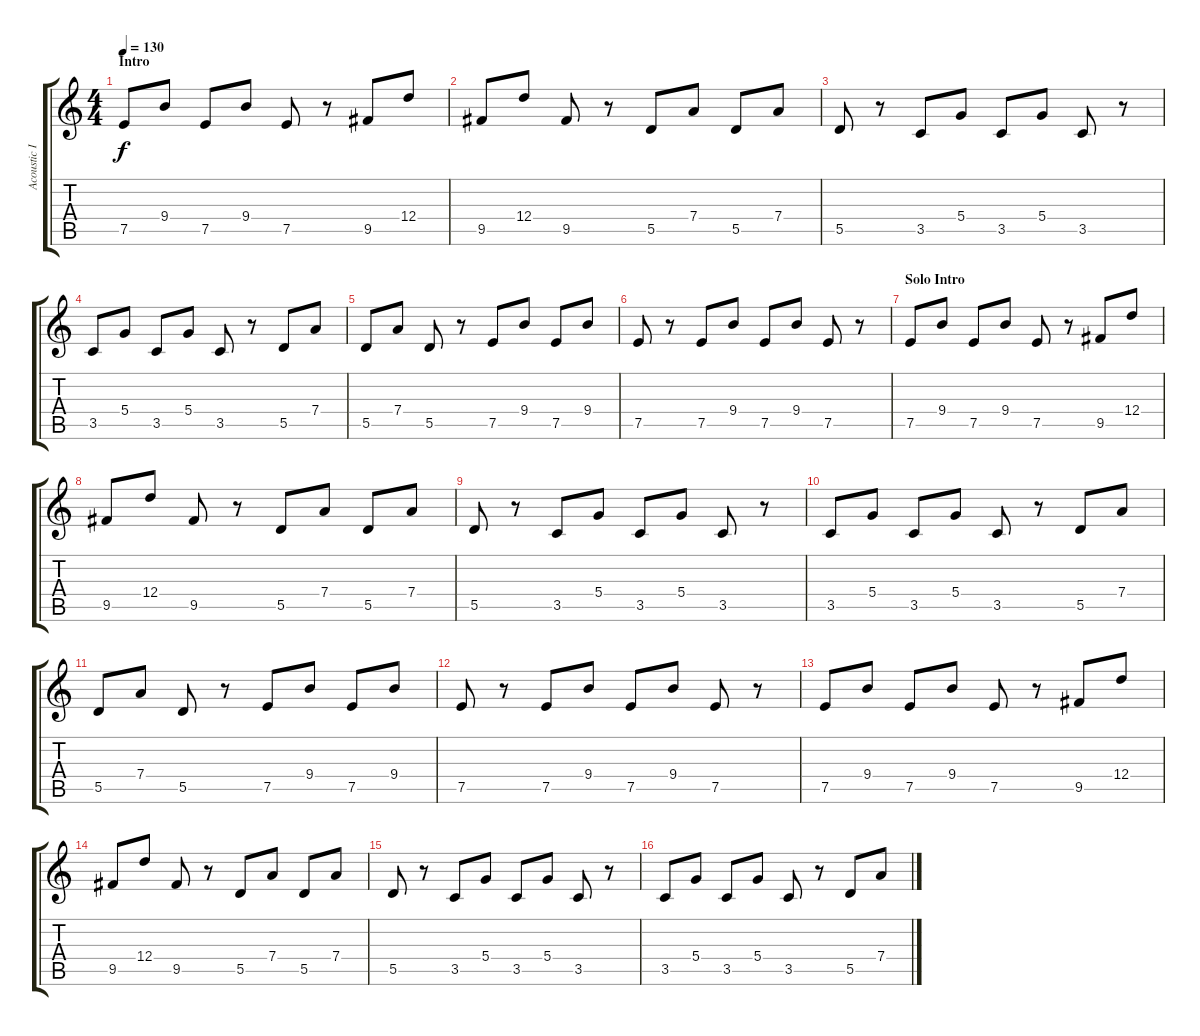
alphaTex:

\track ("Acoustic II" "Acoustic I") {instrument acousticguitarsteel}
\staff {score tabs}
\tuning (E4 B3 G3 D3 A2 E2) {hide}
\ts (4 4)
\section ("" "Intro")
\tempo 130
\clef g2
\ks c
7.5.8{dy f instrument acousticguitarsteel} 9.4.8 7.5.8 9.4.8 7.5.8 r.8 9.5.8 12.4.8 |
9.5.8 12.4.8 9.5.8 r.8 5.5.8 7.4.8 5.5.8 7.4.8 |
5.5.8 r.8 3.5.8 5.4.8 3.5.8 5.4.8 3.5.8 r.8 |
3.5.8 5.4.8 3.5.8 5.4.8 3.5.8 r.8 5.5.8 7.4.8 |
5.5.8 7.4.8 5.5.8 r.8 7.5.8 9.4.8 7.5.8 9.4.8 |
7.5.8 r.8 7.5.8 9.4.8 7.5.8 9.4.8 7.5.8 r.8 |
\section ("" "Solo Intro")
7.5.8 9.4.8 7.5.8 9.4.8 7.5.8 r.8 9.5.8 12.4.8 |
9.5.8 12.4.8 9.5.8 r.8 5.5.8 7.4.8 5.5.8 7.4.8 |
5.5.8 r.8 3.5.8 5.4.8 3.5.8 5.4.8 3.5.8 r.8 |
3.5.8 5.4.8 3.5.8 5.4.8 3.5.8 r.8 5.5.8 7.4.8 |
5.5.8 7.4.8 5.5.8 r.8 7.5.8 9.4.8 7.5.8 9.4.8 |
7.5.8 r.8 7.5.8 9.4.8 7.5.8 9.4.8 7.5.8 r.8 |
7.5.8 9.4.8 7.5.8 9.4.8 7.5.8 r.8 9.5.8 12.4.8 |
9.5.8 12.4.8 9.5.8 r.8 5.5.8 7.4.8 5.5.8 7.4.8 |
5.5.8 r.8 3.5.8 5.4.8 3.5.8 5.4.8 3.5.8 r.8 |
3.5.8 5.4.8 3.5.8 5.4.8 3.5.8 r.8 5.5.8 7.4.8
